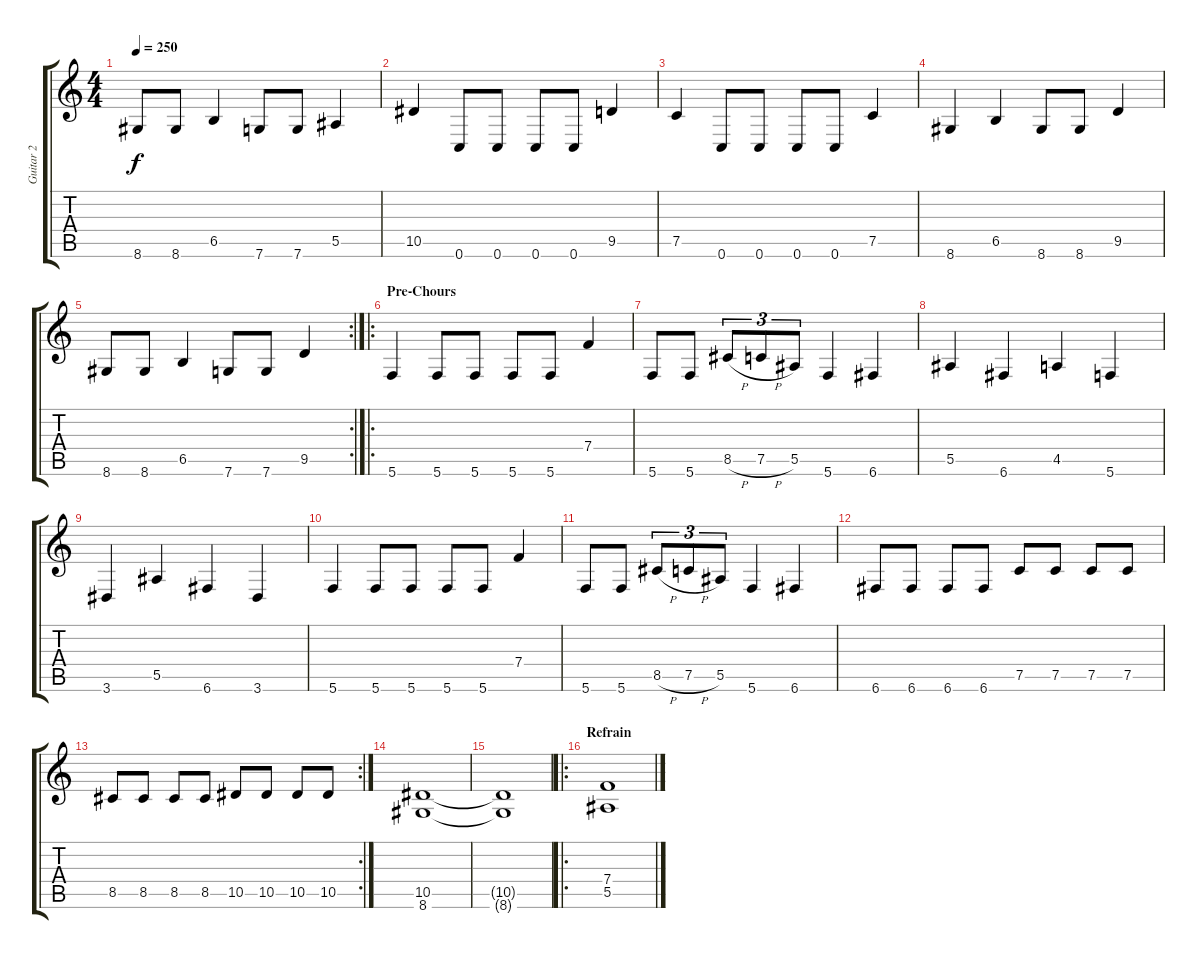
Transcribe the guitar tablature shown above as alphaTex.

\track ("Guitar 2" "Guitar 2") {instrument distortionguitar}
\staff {score tabs}
\tuning (C4 G3 Eb3 Bb2 F2 C2) {hide}
\ts (4 4)
\tempo 250
\clef g2
\ks c
8.6.8{dy f} 8.6.8 6.5.4 7.6.8 7.6.8 5.5.4 |
10.5.4 0.6.8 0.6.8 0.6.8 0.6.8 9.5.4 |
7.5.4 0.6.8 0.6.8 0.6.8 0.6.8 7.5.4 |
8.6.4 6.5.4 8.6.8 8.6.8 9.5.4 |
\rc 2
8.6.8 8.6.8 6.5.4 7.6.8 7.6.8 9.5.4 |
\ro
\section ("" "Pre-Chours")
5.6.4 5.6.8 5.6.8 5.6.8 5.6.8 7.4.4 |
5.6.8 5.6.8 8.5{h}.8{tu (3 2)} 7.5{h}.8{tu (3 2)} 5.5.8{tu (3 2)} 5.6.4 6.6.4 |
5.5.4 6.6.4 4.5.4 5.6.4 |
3.6.4 5.5.4 6.6.4 3.6.4 |
5.6.4 5.6.8 5.6.8 5.6.8 5.6.8 7.4.4 |
5.6.8 5.6.8 8.5{h}.8{tu (3 2)} 7.5{h}.8{tu (3 2)} 5.5.8{tu (3 2)} 5.6.4 6.6.4 |
6.6.8 6.6.8 6.6.8 6.6.8 7.5.8 7.5.8 7.5.8 7.5.8 |
\rc 2
8.5.8 8.5.8 8.5.8 8.5.8 10.5.8 10.5.8 10.5.8 10.5.8 |
(10.5 8.6).1 |
(10.5{t} 8.6{t}).1 |
\ro
\section ("" "Refrain")
(7.4 5.5).1
